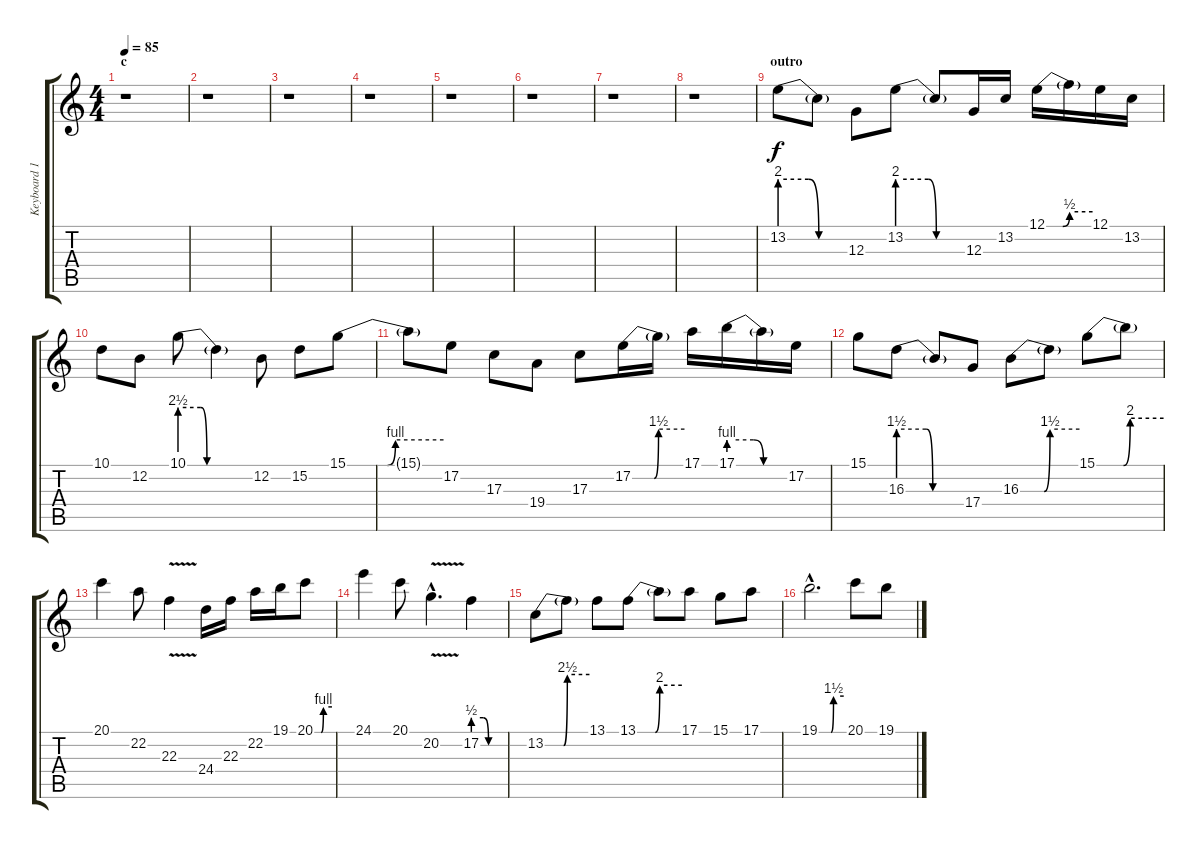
\track ("Keyboard 1" "Keyboard 1") {instrument lead1square}
\staff {score tabs}
\tuning (E4 B3 G3 D3 A2 E2) {hide}
\ts (4 4)
\section ("" "c")
\tempo 85
\clef g2
\ks c
r.1{dy f} |
r.1 |
r.1 |
r.1 |
r.1 |
r.1 |
r.1 |
r.1 |
\section ("" "outro")
13.2{be (custom 0 8 25 8 34 0 60 0)}.8{volume 13 instrument lead1square} 13.2{t}.8 12.3.8 13.2{be (custom 0 8 27 8 34 0 60 0)}.8 13.2{t}.8 12.3.16 13.2.16 12.1{be (custom 0 0 21 0 30 2 60 2)}.16 12.1{t}.16 12.1.16 13.2.16 |
10.1.8 12.2.8 10.1{be (custom 0 10 17 10 22 0 60 0)}.8 10.1{t}.4 12.2.8 15.2.8 15.1{be (custom 0 0 25 0 30 4 60 4)}.8 |
15.1{t}.8 17.2.8 17.3.8 19.4.8 17.3.8 17.2{be (custom 0 0 25 0 30 6 60 6)}.16 17.2{t}.16 17.1.16 17.1{be (custom 0 4 25 4 35 0 60 0)}.16 17.1{t}.16 17.2.16 |
15.1.8 16.3{be (custom 0 6 25 6 31 0 60 0)}.8 16.3{t}.8 17.4.8 16.3{be (custom 0 0 24 0 30 6 60 6)}.8 16.3{t}.8 15.1{be (custom 0 0 24 0 30 8 60 8)}.8 15.1{t}.8 |
20.1.4 22.2.8 22.3{v}.4 24.4.16 22.3.16 22.2.16 19.1.16 20.1{be (custom 0 0 22 0 30 4 60 4)}.8 |
24.1.4 20.1.8 20.2{v hac}.4{d} 17.2{be (custom 0 2 20 2 30 0 60 0)}.4 |
13.2{be (custom 0 0 25 0 30 10 60 10)}.8 13.2{t}.8 13.1.8 13.1{be (custom 0 0 24 0 30 8 60 8)}.8 13.1{t}.8 17.1.8 15.1.8 17.1.8 |
19.1{be (custom 0 0 29 0 35 6 60 6) hac}.2{d} 20.1.8 19.1.8
